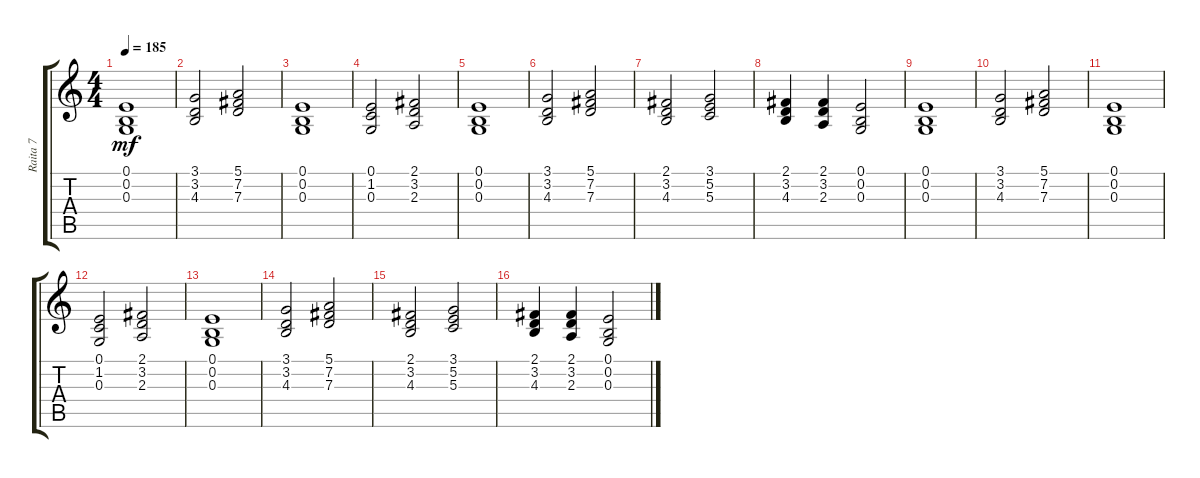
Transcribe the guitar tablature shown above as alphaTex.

\track ("Raita 7" "Raita 7") {instrument choiraahs}
\staff {score tabs}
\tuning (E4 B3 G3 D3 A2 E2) {hide}
\ts (4 4)
\tempo 185
\clef g2
\ks c
(0.1 0.2 0.3).1{dy mf} |
(3.1 3.2 4.3).2 (5.1 7.2 7.3).2 |
(0.1 0.2 0.3).1 |
(0.1 1.2 0.3).2 (2.1 3.2 2.3).2 |
(0.1 0.2 0.3).1 |
(3.1 3.2 4.3).2 (5.1 7.2 7.3).2 |
(2.1 3.2 4.3).2 (3.1 5.2 5.3).2 |
(2.1 3.2 4.3).4 (2.1 3.2 2.3).4 (0.1 0.2 0.3).2 |
(0.1 0.2 0.3).1 |
(3.1 3.2 4.3).2 (5.1 7.2 7.3).2 |
(0.1 0.2 0.3).1 |
(0.1 1.2 0.3).2 (2.1 3.2 2.3).2 |
(0.1 0.2 0.3).1 |
(3.1 3.2 4.3).2 (5.1 7.2 7.3).2 |
(2.1 3.2 4.3).2 (3.1 5.2 5.3).2 |
(2.1 3.2 4.3).4 (2.1 3.2 2.3).4 (0.1 0.2 0.3).2
